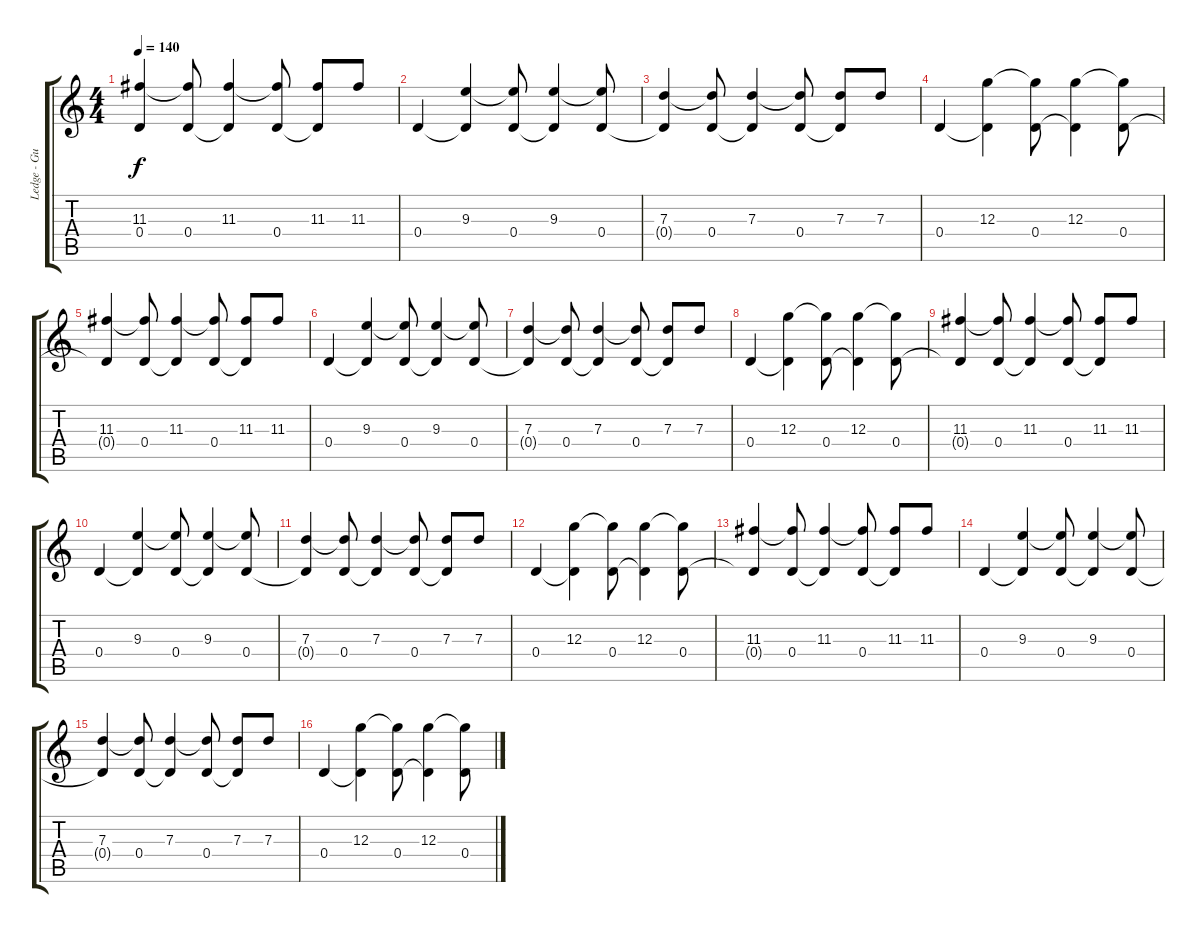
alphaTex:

\track ("Ledge - Guitar 1" "Ledge - Gu") {instrument acousticguitarsteel}
\staff {score tabs}
\tuning (E4 B3 G3 D3 A2 E2) {hide}
\ts (4 4)
\tempo 140
\clef g2
\ks c
(11.3 0.4{t}).4{dy f} (11.3{t} 0.4).8 (11.3 0.4{t}).4 (11.3{t} 0.4).8 (11.3 0.4{t}).8 11.3.8 |
0.4.4 (9.3 0.4{t}).4 (9.3{t} 0.4).8 (9.3 0.4{t}).4 (9.3{t} 0.4).8 |
(7.3 0.4{t}).4 (7.3{t} 0.4).8 (7.3 0.4{t}).4 (7.3{t} 0.4).8 (7.3 0.4{t}).8 7.3.8 |
0.4.4 (12.3 0.4{t}).4 (12.3{t} 0.4).8 (12.3 0.4{t}).4 (12.3{t} 0.4).8 |
(11.3 0.4{t}).4 (11.3{t} 0.4).8 (11.3 0.4{t}).4 (11.3{t} 0.4).8 (11.3 0.4{t}).8 11.3.8 |
0.4.4 (9.3 0.4{t}).4 (9.3{t} 0.4).8 (9.3 0.4{t}).4 (9.3{t} 0.4).8 |
(7.3 0.4{t}).4 (7.3{t} 0.4).8 (7.3 0.4{t}).4 (7.3{t} 0.4).8 (7.3 0.4{t}).8 7.3.8 |
0.4.4 (12.3 0.4{t}).4 (12.3{t} 0.4).8 (12.3 0.4{t}).4 (12.3{t} 0.4).8 |
(11.3 0.4{t}).4 (11.3{t} 0.4).8 (11.3 0.4{t}).4 (11.3{t} 0.4).8 (11.3 0.4{t}).8 11.3.8 |
0.4.4 (9.3 0.4{t}).4 (9.3{t} 0.4).8 (9.3 0.4{t}).4 (9.3{t} 0.4).8 |
(7.3 0.4{t}).4 (7.3{t} 0.4).8 (7.3 0.4{t}).4 (7.3{t} 0.4).8 (7.3 0.4{t}).8 7.3.8 |
0.4.4 (12.3 0.4{t}).4 (12.3{t} 0.4).8 (12.3 0.4{t}).4 (12.3{t} 0.4).8 |
(11.3 0.4{t}).4 (11.3{t} 0.4).8 (11.3 0.4{t}).4 (11.3{t} 0.4).8 (11.3 0.4{t}).8 11.3.8 |
0.4.4 (9.3 0.4{t}).4 (9.3{t} 0.4).8 (9.3 0.4{t}).4 (9.3{t} 0.4).8 |
(7.3 0.4{t}).4 (7.3{t} 0.4).8 (7.3 0.4{t}).4 (7.3{t} 0.4).8 (7.3 0.4{t}).8 7.3.8 |
0.4.4 (12.3 0.4{t}).4 (12.3{t} 0.4).8 (12.3 0.4{t}).4 (12.3{t} 0.4).8
